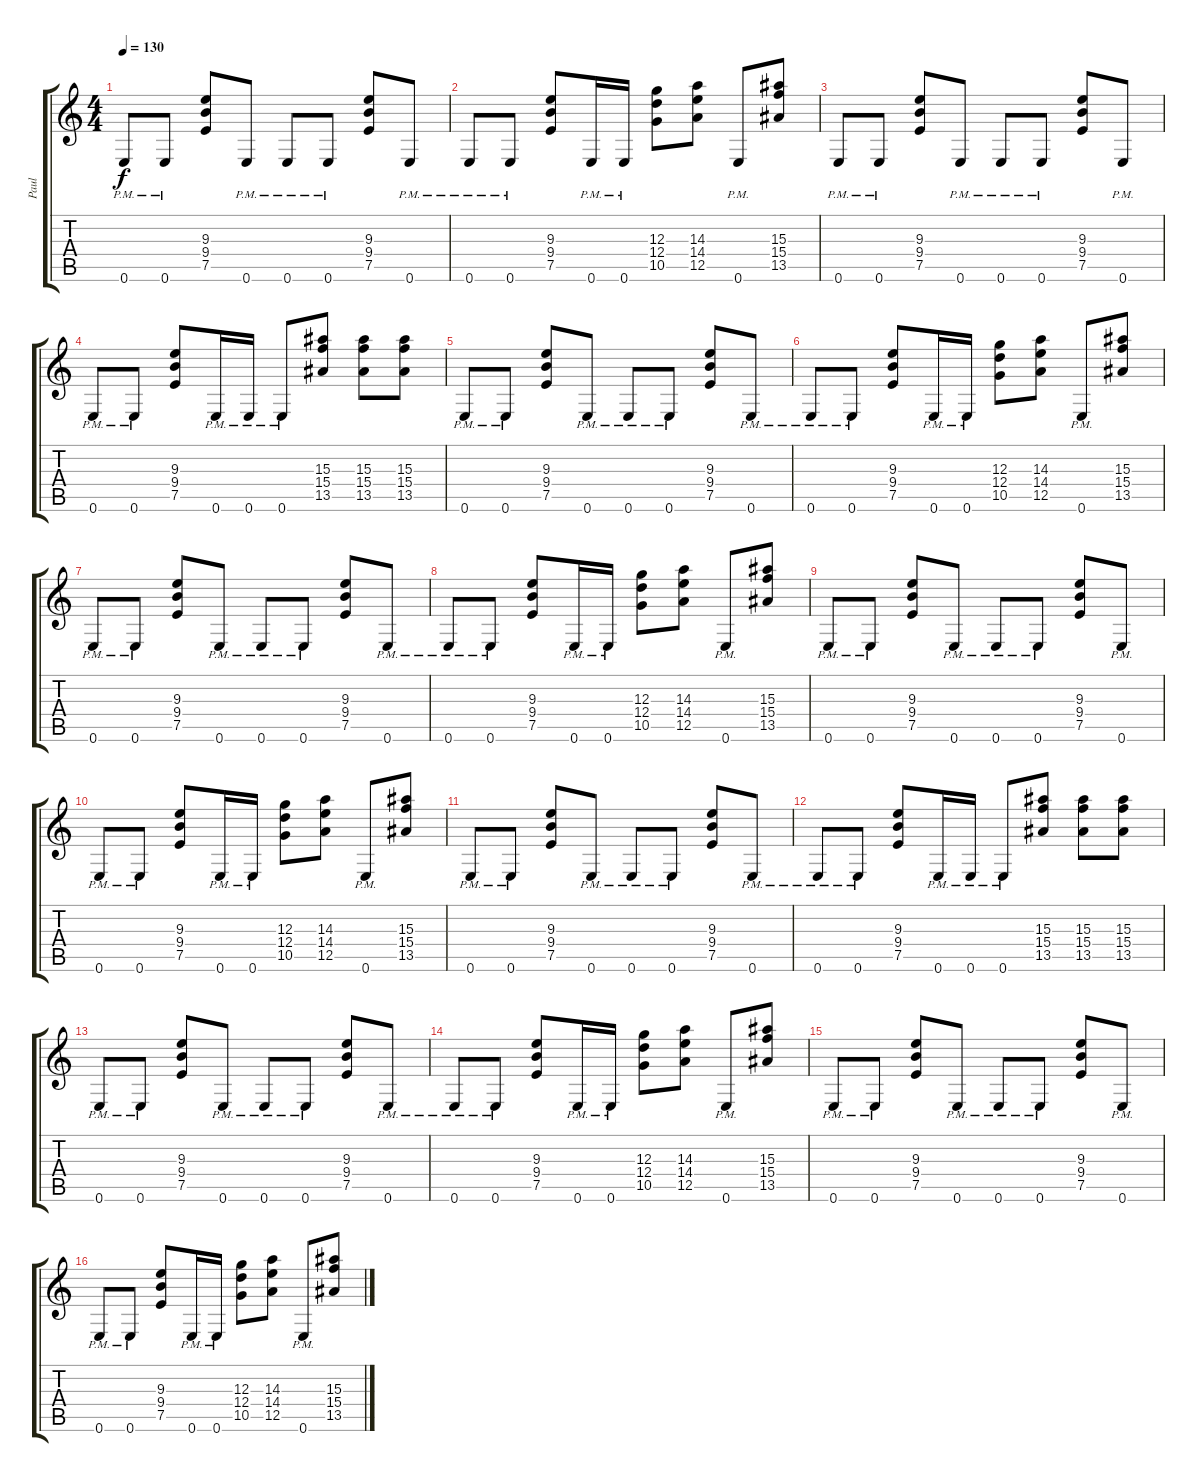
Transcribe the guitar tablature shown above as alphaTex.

\track ("Paul" "Paul") {instrument distortionguitar}
\staff {score tabs}
\tuning (E4 B3 G3 D3 A2 E2) {hide}
\ts (4 4)
\tempo 130
\clef g2
\ks c
0.6{pm}.8{dy f} 0.6{pm}.8 (9.3 9.4 7.5).8 0.6{pm}.8 0.6{pm}.8 0.6{pm}.8 (9.3 9.4 7.5).8 0.6{pm}.8 |
0.6{pm}.8 0.6{pm}.8 (9.3 9.4 7.5).8 0.6{pm}.16 0.6{pm}.16 (12.3 12.4 10.5).8 (14.3 14.4 12.5).8 0.6{pm}.8 (15.3 15.4 13.5).8 |
0.6{pm}.8 0.6{pm}.8 (9.3 9.4 7.5).8 0.6{pm}.8 0.6{pm}.8 0.6{pm}.8 (9.3 9.4 7.5).8 0.6{pm}.8 |
0.6{pm}.8 0.6{pm}.8 (9.3 9.4 7.5).8 0.6{pm}.16 0.6{pm}.16 0.6{pm}.8 (15.3 15.4 13.5).8 (15.3 15.4 13.5).8 (15.3 15.4 13.5).8 |
0.6{pm}.8 0.6{pm}.8 (9.3 9.4 7.5).8 0.6{pm}.8 0.6{pm}.8 0.6{pm}.8 (9.3 9.4 7.5).8 0.6{pm}.8 |
0.6{pm}.8 0.6{pm}.8 (9.3 9.4 7.5).8 0.6{pm}.16 0.6{pm}.16 (12.3 12.4 10.5).8 (14.3 14.4 12.5).8 0.6{pm}.8 (15.3 15.4 13.5).8 |
0.6{pm}.8 0.6{pm}.8 (9.3 9.4 7.5).8 0.6{pm}.8 0.6{pm}.8 0.6{pm}.8 (9.3 9.4 7.5).8 0.6{pm}.8 |
0.6{pm}.8 0.6{pm}.8 (9.3 9.4 7.5).8 0.6{pm}.16 0.6{pm}.16 (12.3 12.4 10.5).8 (14.3 14.4 12.5).8 0.6{pm}.8 (15.3 15.4 13.5).8 |
0.6{pm}.8 0.6{pm}.8 (9.3 9.4 7.5).8 0.6{pm}.8 0.6{pm}.8 0.6{pm}.8 (9.3 9.4 7.5).8 0.6{pm}.8 |
0.6{pm}.8 0.6{pm}.8 (9.3 9.4 7.5).8 0.6{pm}.16 0.6{pm}.16 (12.3 12.4 10.5).8 (14.3 14.4 12.5).8 0.6{pm}.8 (15.3 15.4 13.5).8 |
0.6{pm}.8 0.6{pm}.8 (9.3 9.4 7.5).8 0.6{pm}.8 0.6{pm}.8 0.6{pm}.8 (9.3 9.4 7.5).8 0.6{pm}.8 |
0.6{pm}.8 0.6{pm}.8 (9.3 9.4 7.5).8 0.6{pm}.16 0.6{pm}.16 0.6{pm}.8 (15.3 15.4 13.5).8 (15.3 15.4 13.5).8 (15.3 15.4 13.5).8 |
0.6{pm}.8 0.6{pm}.8 (9.3 9.4 7.5).8 0.6{pm}.8 0.6{pm}.8 0.6{pm}.8 (9.3 9.4 7.5).8 0.6{pm}.8 |
0.6{pm}.8 0.6{pm}.8 (9.3 9.4 7.5).8 0.6{pm}.16 0.6{pm}.16 (12.3 12.4 10.5).8 (14.3 14.4 12.5).8 0.6{pm}.8 (15.3 15.4 13.5).8 |
0.6{pm}.8 0.6{pm}.8 (9.3 9.4 7.5).8 0.6{pm}.8 0.6{pm}.8 0.6{pm}.8 (9.3 9.4 7.5).8 0.6{pm}.8 |
0.6{pm}.8 0.6{pm}.8 (9.3 9.4 7.5).8 0.6{pm}.16 0.6{pm}.16 (12.3 12.4 10.5).8 (14.3 14.4 12.5).8 0.6{pm}.8 (15.3 15.4 13.5).8
